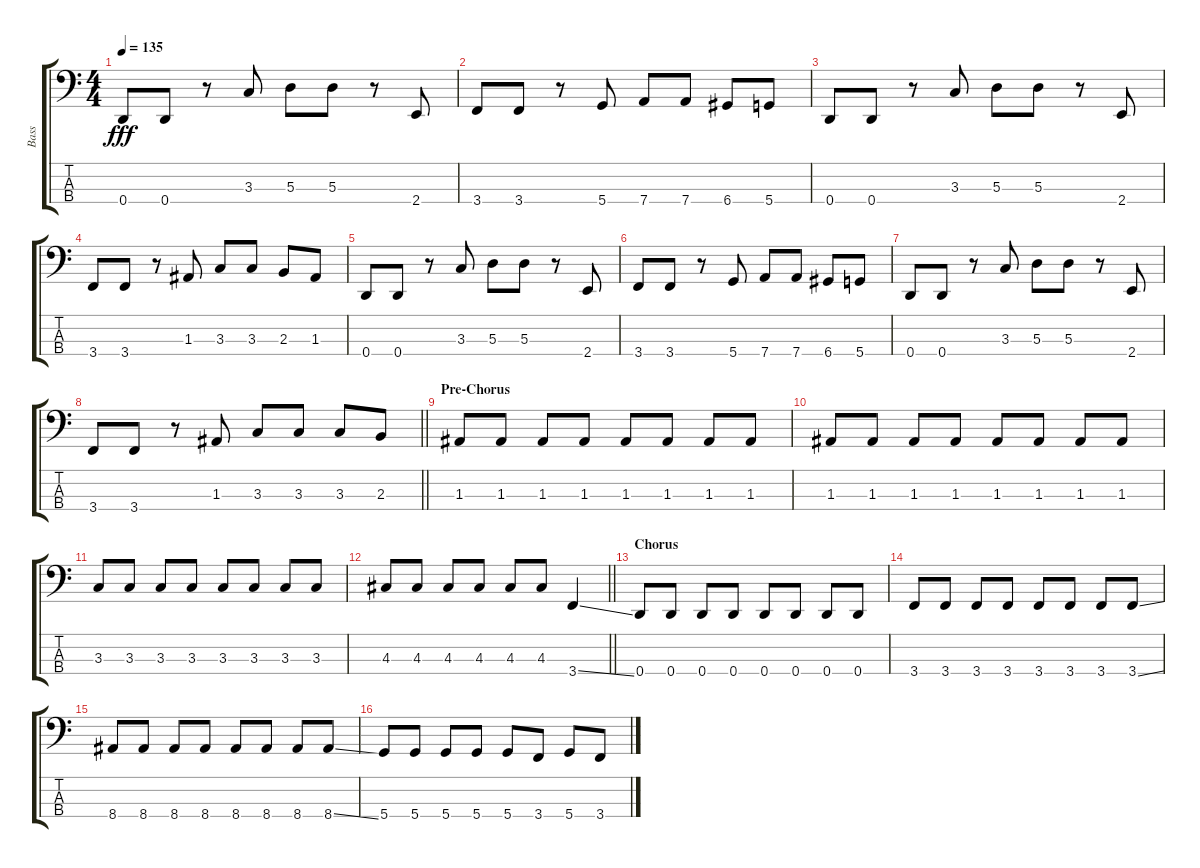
\track ("Bass" "Bass") {instrument electricbassfinger}
\staff {score tabs}
\tuning (G2 D2 A1 D1) {hide}
\ts (4 4)
\tempo 135
\clef f4
\ks c
0.4.8{dy fff} 0.4.8 r.8 3.3.8 5.3.8 5.3.8 r.8 2.4.8 |
3.4.8 3.4.8 r.8 5.4.8 7.4.8 7.4.8 6.4.8 5.4.8 |
0.4.8 0.4.8 r.8 3.3.8 5.3.8 5.3.8 r.8 2.4.8 |
3.4.8 3.4.8 r.8 1.3.8 3.3.8 3.3.8 2.3.8 1.3.8 |
0.4.8 0.4.8 r.8 3.3.8 5.3.8 5.3.8 r.8 2.4.8 |
3.4.8 3.4.8 r.8 5.4.8 7.4.8 7.4.8 6.4.8 5.4.8 |
0.4.8 0.4.8 r.8 3.3.8 5.3.8 5.3.8 r.8 2.4.8 |
\barLineRight lightlight
3.4.8 3.4.8 r.8 1.3.8 3.3.8 3.3.8 3.3.8 2.3.8 |
\section ("" "Pre-Chorus")
1.3.8 1.3.8 1.3.8 1.3.8 1.3.8 1.3.8 1.3.8 1.3.8 |
1.3.8 1.3.8 1.3.8 1.3.8 1.3.8 1.3.8 1.3.8 1.3.8 |
3.3.8 3.3.8 3.3.8 3.3.8 3.3.8 3.3.8 3.3.8 3.3.8 |
\barLineRight lightlight
4.3.8 4.3.8 4.3.8 4.3.8 4.3.8 4.3.8 3.4{ss}.4 |
\section ("" "Chorus")
0.4.8 0.4.8 0.4.8 0.4.8 0.4.8 0.4.8 0.4.8 0.4.8 |
3.4.8 3.4.8 3.4.8 3.4.8 3.4.8 3.4.8 3.4.8 3.4{ss}.8 |
8.4.8 8.4.8 8.4.8 8.4.8 8.4.8 8.4.8 8.4.8 8.4{ss}.8 |
5.4.8 5.4.8 5.4.8 5.4.8 5.4.8 3.4.8 5.4.8 3.4.8
